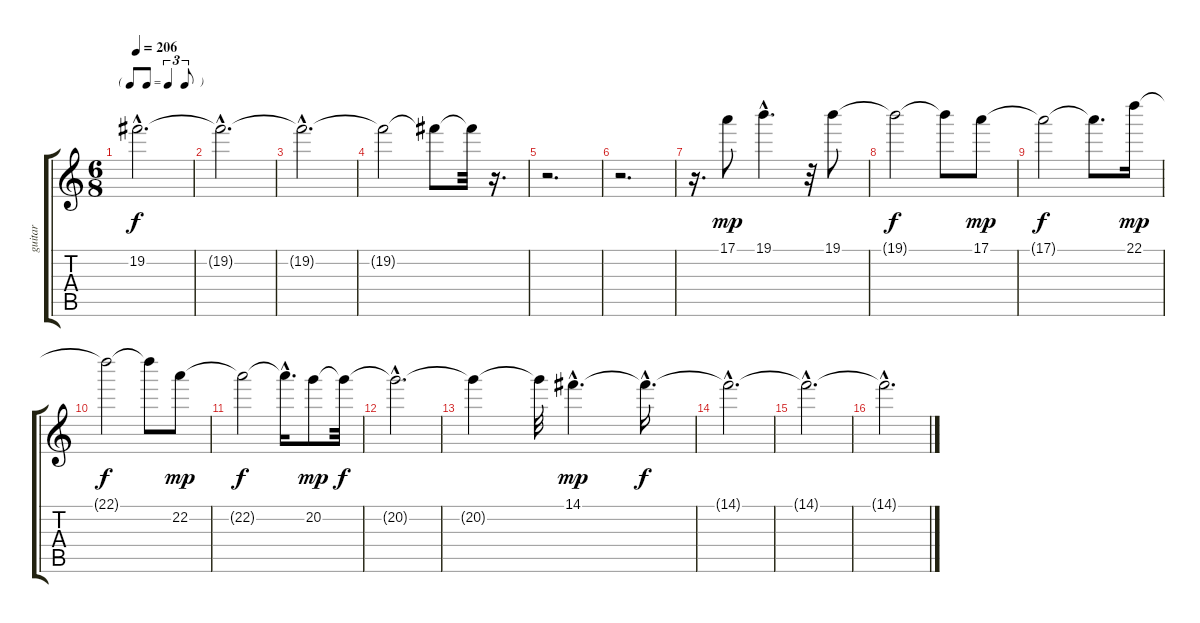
\track ("guitar" "guitar") {instrument distortionguitar}
\staff {score tabs}
\tuning (E4 B3 G3 D3 A2 E2) {hide}
\ts (6 8)
\tf triplet8th
\tempo 206
\clef g2
\ks c
19.2{hac t}.2{d dy f} |
19.2{hac t}.2{d} |
19.2{hac t}.2{d} |
19.2{t}.2 19.2{t}.8 19.2{t}.32 r.16{d} |
r.2{d} |
r.2{d} |
r.16{d} 17.1.8{dy mp} 19.1{hac}.4{d} r.32 19.1.8 |
19.1{t}.2{dy f} 19.1{t}.8 17.1.8{dy mp} |
17.1{t}.2{dy f} 17.1{t}.8{d} 22.1.16{dy mp} |
22.1{t}.2{dy f} 22.1{t}.8 22.2.8{dy mp} |
22.2{t}.2{dy f} 22.2{hac t}.16{d} 20.2.8{dy mp} 20.2{t}.32{dy f} |
20.2{hac t}.2{d} |
20.2{t}.4 20.2{t}.32 14.1{hac}.4{d dy mp} 14.1{hac t}.16{d dy f} |
14.1{hac t}.2{d} |
14.1{hac t}.2{d} |
14.1{hac t}.2{d}
